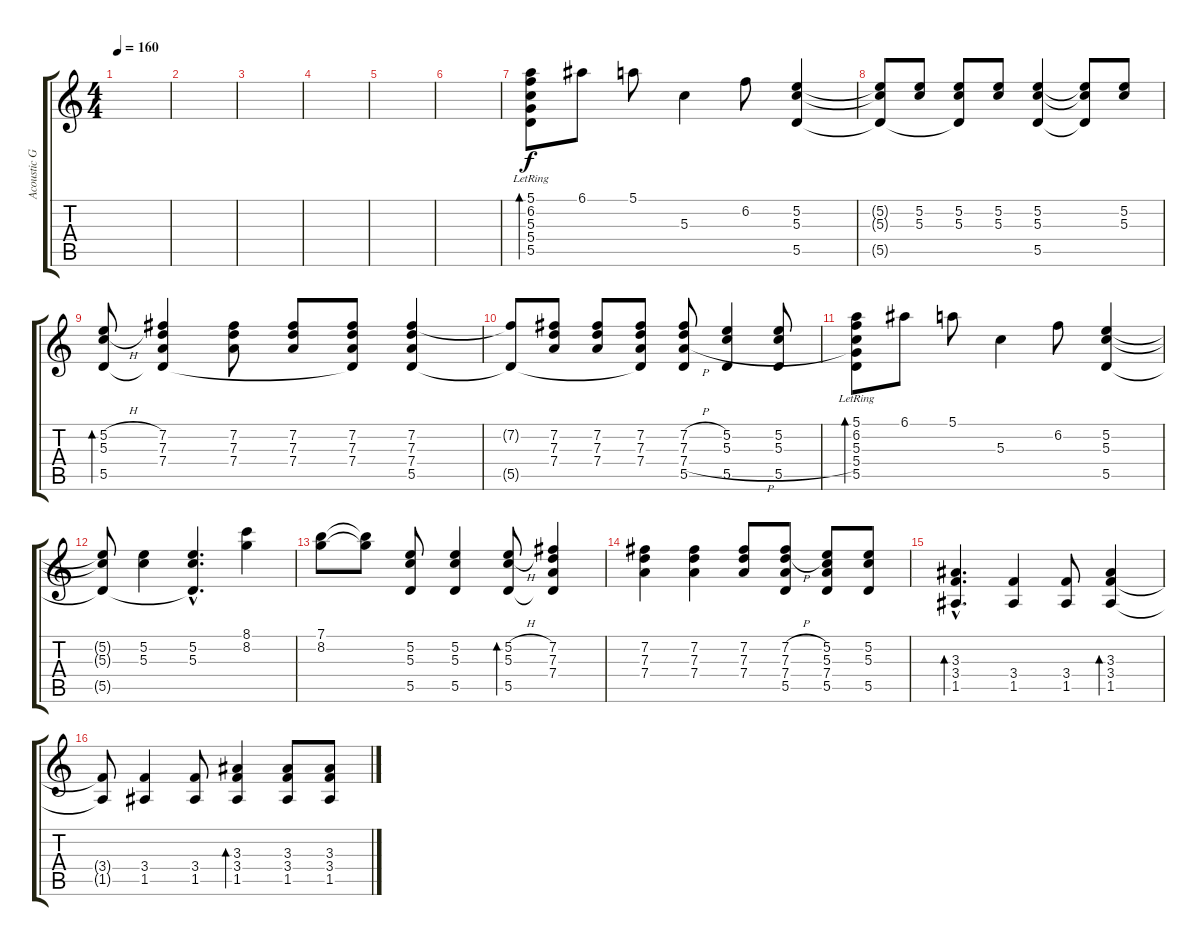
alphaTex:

\track ("Acoustic Guitar" "Acoustic G") {instrument acousticguitarsteel}
\staff {score tabs}
\tuning (E4 B3 G3 D3 A2 D2) {hide}
\ts (4 4)
\tempo 160
\clef g2
\ks c
|
|
|
|
|
|
(5.1 6.2{lr} 5.3{lr} 5.4{lr} 5.5{lr}).8{bd 240} 6.1.8 5.1.8 5.3.4 6.2.8 (5.2 5.3 5.5).4 |
(5.2{t} 5.3{t} 5.5{t}).8 (5.2 5.3).8 (5.2 5.3 5.5{t}).8 (5.2 5.3).8 (5.2 5.3 5.5).4 (5.2{t} 5.3{t} 5.5{t}).8 (5.2 5.3).8 |
(5.2{h} 5.3{h} 5.5).8{bd 240} (7.2 7.3 7.4 5.5{t}).4 (7.2 7.3 7.4).8 (7.2 7.3 7.4).8 (7.2 7.3 7.4 5.5{t}).8 (7.2 7.3 7.4 5.5).4 |
(7.2{t} 5.5{t}).8 (7.2 7.3 7.4).8 (7.2 7.3 7.4).8 (7.2 7.3 7.4 5.5{t}).8 (7.2{h} 7.3{h} 7.4{h} 5.5).8 (5.2 5.3 5.5).4 (5.2 5.3 5.5).8 |
(5.1 6.2{lr} 5.3{lr} 5.4{lr} 5.5{lr}).8{bd 240} 6.1.8 5.1.8 5.3.4 6.2.8 (5.2 5.3 5.5).4 |
(5.2{t} 5.3{t} 5.5{t}).8 (5.2 5.3).4 (5.2{hac} 5.3{hac} 5.5{hac t}).4{d} (8.1 8.2).4 |
(7.1 8.2).8 (7.1{t} 8.2{t}).8 (5.2 5.3 5.5).8 (5.2 5.3 5.5).4 (5.2{h} 5.3{h} 5.5).8{bd 240} (7.2 7.3 7.4 5.5{t}).4 |
(7.2 7.3 7.4).4 (7.2 7.3 7.4).4 (7.2 7.3 7.4).8 (7.2{h} 7.3{h} 7.4 5.5).8 (5.2 5.3 7.4 5.5).8 (5.2 5.3 5.5).8 |
(3.3{hac} 3.4{hac} 1.5{hac}).4{d bd 240} (3.4 1.5).4 (3.4 1.5).8 (3.3 3.4 1.5).4{bd 240} |
(3.4{t} 1.5{t}).8 (3.4 1.5).4 (3.4 1.5).8 (3.3 3.4 1.5).4{bd 240} (3.3 3.4 1.5).8 (3.3 3.4 1.5).8
